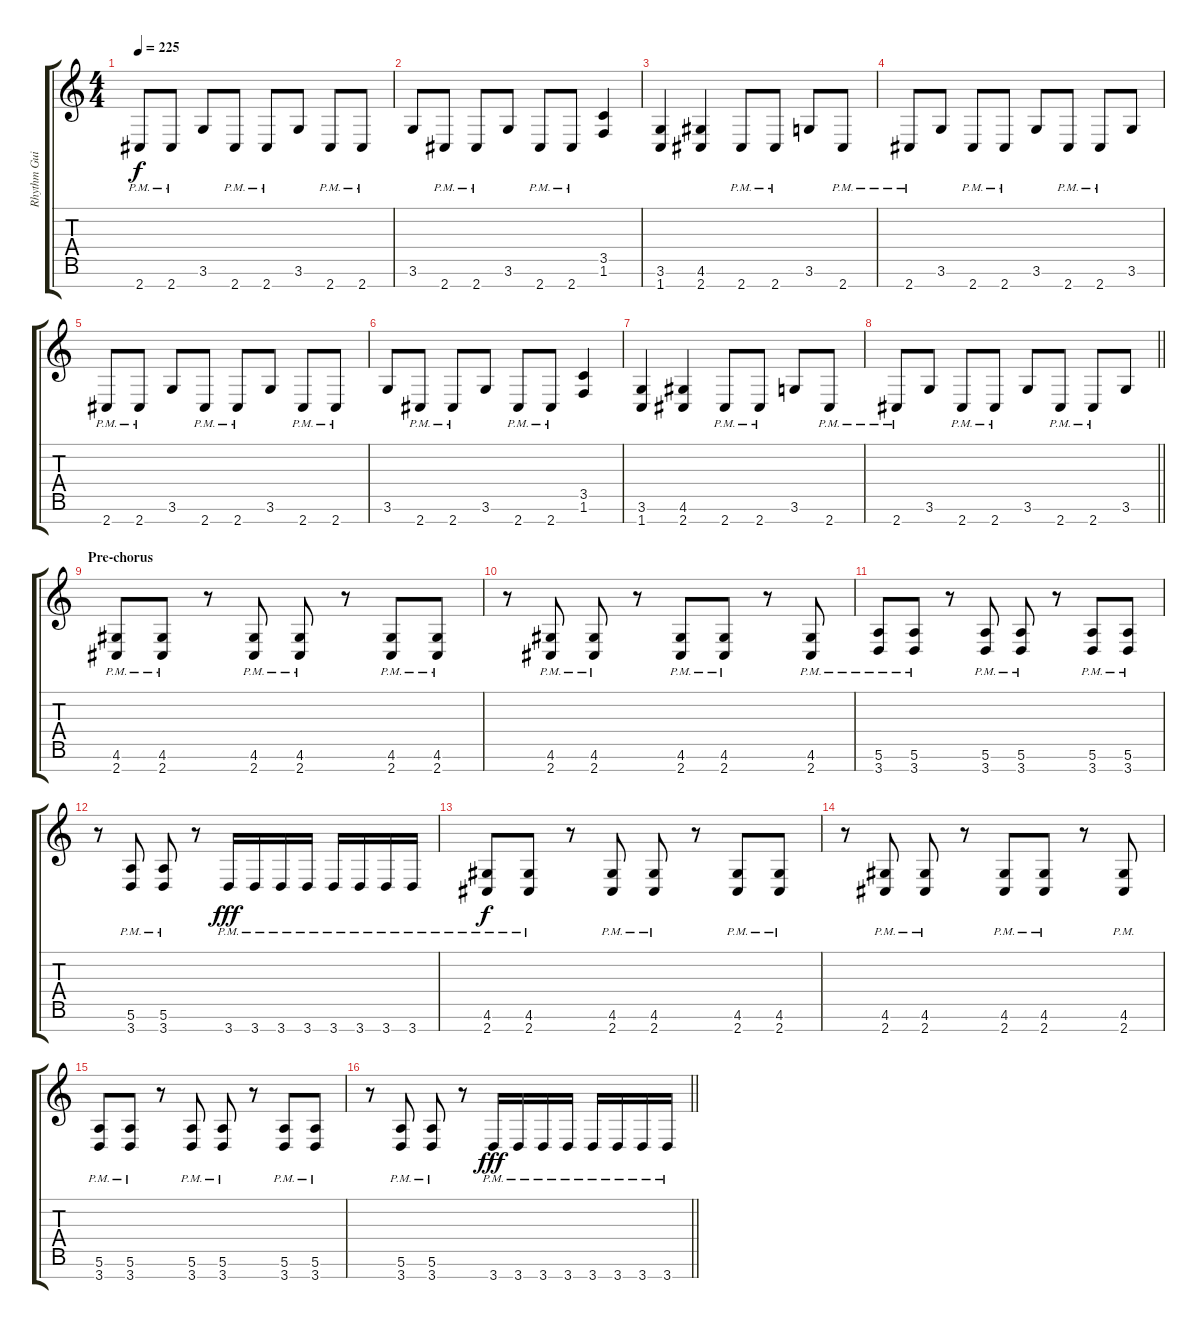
\track ("Rhythm Guitar 1" "Rhythm Gui") {instrument distortionguitar}
\staff {score tabs}
\tuning (E4 B3 G3 D3 A2 E2 B1) {hide}
\ts (4 4)
\tempo 225
\clef g2
\ks c
2.7{pm}.8{dy f} 2.7{pm}.8 3.6.8 2.7{pm}.8 2.7{pm}.8 3.6.8 2.7{pm}.8 2.7{pm}.8 |
3.6.8 2.7{pm}.8 2.7{pm}.8 3.6.8 2.7{pm}.8 2.7{pm}.8 (3.5 1.6).4 |
(3.6 1.7).4 (4.6 2.7).4 2.7{pm}.8 2.7{pm}.8 3.6.8 2.7{pm}.8 |
2.7{pm}.8 3.6.8 2.7{pm}.8 2.7{pm}.8 3.6.8 2.7{pm}.8 2.7{pm}.8 3.6.8 |
2.7{pm}.8 2.7{pm}.8 3.6.8 2.7{pm}.8 2.7{pm}.8 3.6.8 2.7{pm}.8 2.7{pm}.8 |
3.6.8 2.7{pm}.8 2.7{pm}.8 3.6.8 2.7{pm}.8 2.7{pm}.8 (3.5 1.6).4 |
(3.6 1.7).4 (4.6 2.7).4 2.7{pm}.8 2.7{pm}.8 3.6.8 2.7{pm}.8 |
\barLineRight lightlight
2.7{pm}.8 3.6.8 2.7{pm}.8 2.7{pm}.8 3.6.8 2.7{pm}.8 2.7{pm}.8 3.6.8 |
\section ("" "Pre-chorus")
(4.6{pm} 2.7{pm}).8 (4.6{pm} 2.7{pm}).8 r.8 (4.6{pm} 2.7{pm}).8 (4.6{pm} 2.7{pm}).8 r.8 (4.6{pm} 2.7{pm}).8 (4.6{pm} 2.7{pm}).8 |
r.8 (4.6{pm} 2.7{pm}).8 (4.6{pm} 2.7{pm}).8 r.8 (4.6{pm} 2.7{pm}).8 (4.6{pm} 2.7{pm}).8 r.8 (4.6{pm} 2.7{pm}).8 |
(5.6{pm} 3.7{pm}).8 (5.6{pm} 3.7{pm}).8 r.8 (5.6{pm} 3.7{pm}).8 (5.6{pm} 3.7{pm}).8 r.8 (5.6{pm} 3.7{pm}).8 (5.6{pm} 3.7{pm}).8 |
r.8 (5.6{pm} 3.7{pm}).8 (5.6{pm} 3.7{pm}).8 r.8 3.7{pm}.16{dy fff} 3.7{pm}.16 3.7{pm}.16 3.7{pm}.16 3.7{pm}.16 3.7{pm}.16 3.7{pm}.16 3.7{pm}.16 |
(4.6{pm} 2.7{pm}).8{dy f} (4.6{pm} 2.7{pm}).8 r.8 (4.6{pm} 2.7{pm}).8 (4.6{pm} 2.7{pm}).8 r.8 (4.6{pm} 2.7{pm}).8 (4.6{pm} 2.7{pm}).8 |
r.8 (4.6{pm} 2.7{pm}).8 (4.6{pm} 2.7{pm}).8 r.8 (4.6{pm} 2.7{pm}).8 (4.6{pm} 2.7{pm}).8 r.8 (4.6{pm} 2.7{pm}).8 |
(5.6{pm} 3.7{pm}).8 (5.6{pm} 3.7{pm}).8 r.8 (5.6{pm} 3.7{pm}).8 (5.6{pm} 3.7{pm}).8 r.8 (5.6{pm} 3.7{pm}).8 (5.6{pm} 3.7{pm}).8 |
\barLineRight lightlight
r.8 (5.6{pm} 3.7{pm}).8 (5.6{pm} 3.7{pm}).8 r.8 3.7{pm}.16{dy fff} 3.7{pm}.16 3.7{pm}.16 3.7{pm}.16 3.7{pm}.16 3.7{pm}.16 3.7{pm}.16 3.7{pm}.16
